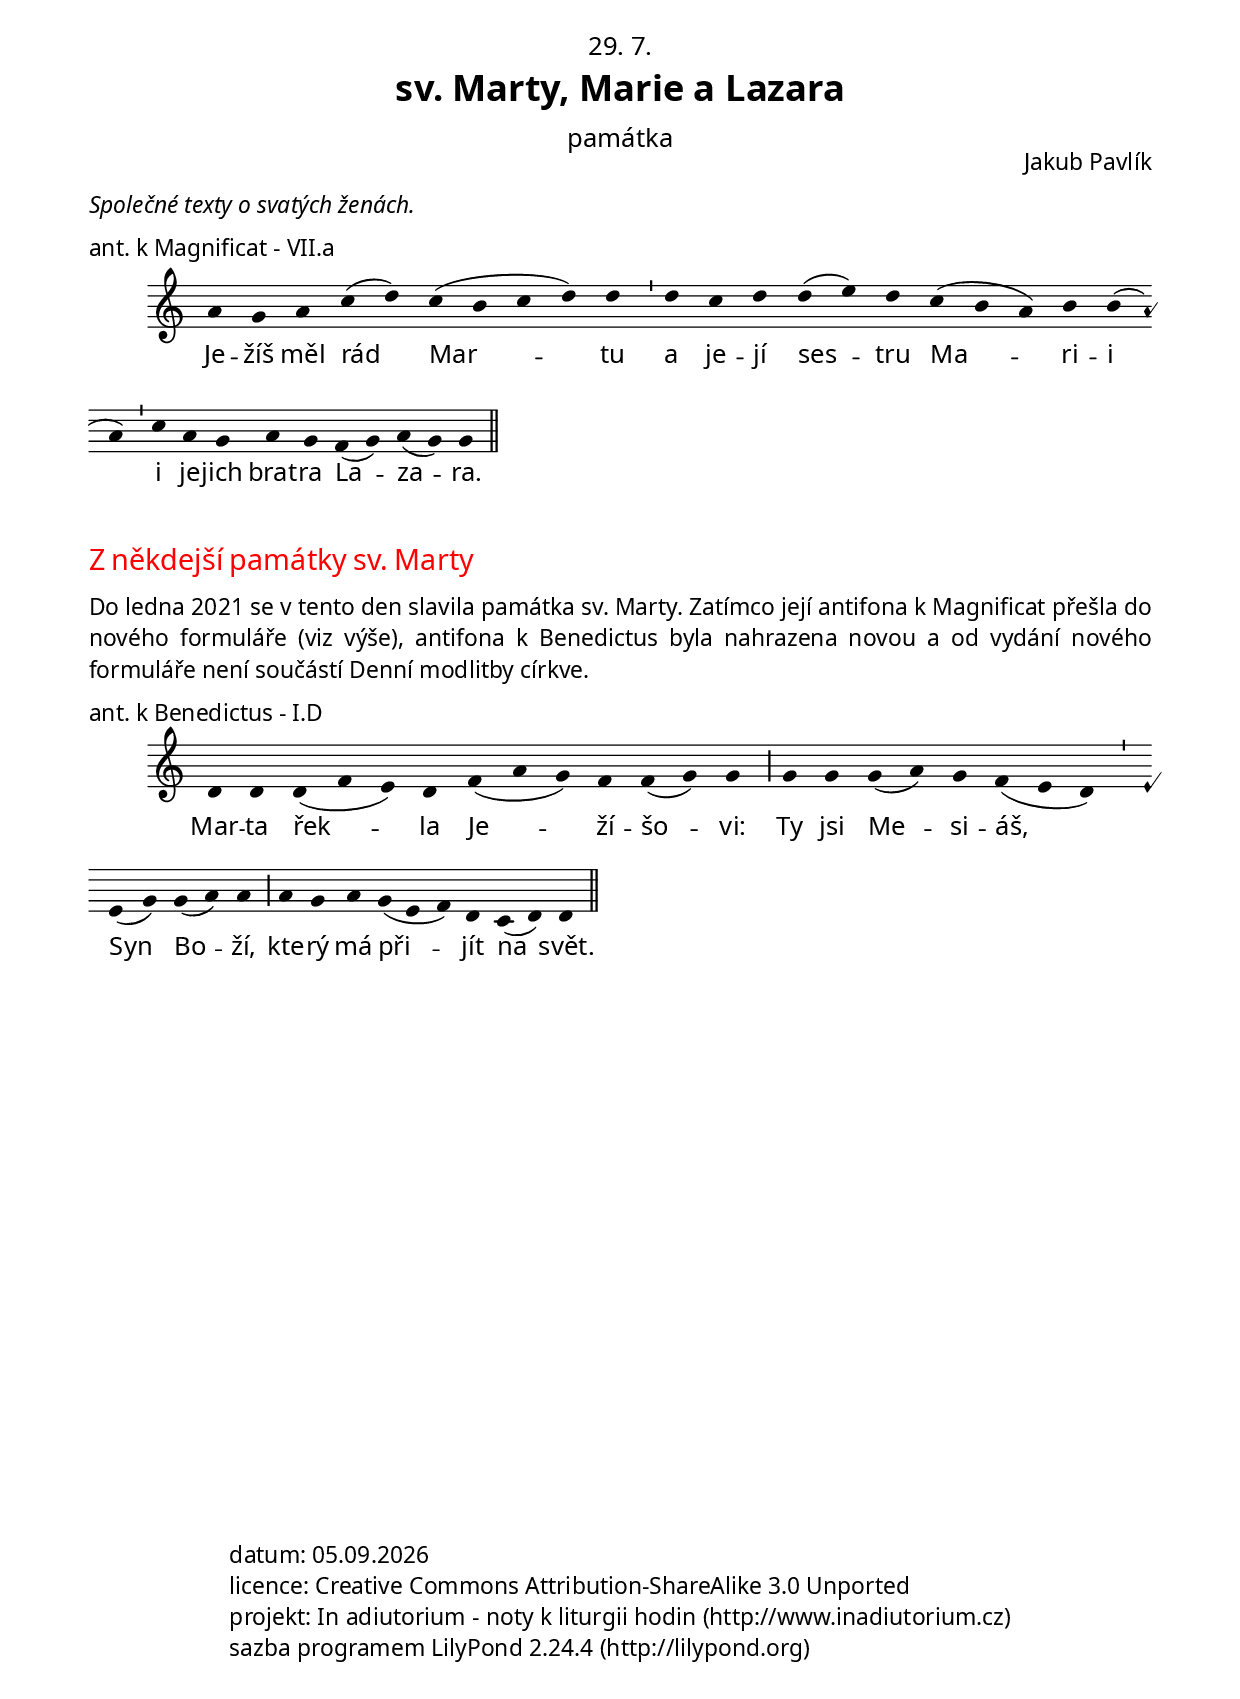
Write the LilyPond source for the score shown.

\version "2.15.40"

\include "../spolecne.ly"
\include "../dilyresponsorii.ly"

\header {
  title = \markup\titleSvatek
            "sv. Marty, Marie a Lazara"
            památka
            "29. 7."
  composer = "Jakub Pavlík"
}

\markup\communia #'(#:zena)

\score {
  \relative c' {
    \choralniRezim

  }
  \addlyrics {
    Je -- žíš ob -- rá -- til oči vzhů -- ru
    a za -- vo -- lal moc -- ným hla -- sem:
    La -- za -- re, pojď ven!
  }
  \header {
    quid = "ant. k Benedictus"
    modus = "I"
    differentia = "D"
    psalmus = ""
    id = "aben"
    piece = \markup {\sestavTitulekBezZalmu}
  }
}

\score {
  \relative c'' {
    \choralniRezim
    a4 g a c( d) c( b c d) d \barMin
    d c d d( e) d c( b a) b b( a) \barMin
    c a g a g f( g) a( g) g \barFinalis
  }
  \addlyrics {
    Je -- žíš měl rád Mar -- tu
    a je -- jí ses -- tru Ma -- ri -- i
    i je -- jich brat -- ra La -- za -- ra.
  }
  \header {
    quid = "ant. k Magnificat"
    modus = "VII"
    differentia = "a"
    psalmus = ""
    placet = "_i_ v poslední části je nevhodně zvýrazněné"
    id = "amag"
    piece = \markup {\sestavTitulekBezZalmu}
  }
}

\markup\nadpisDen{Z někdejší památky sv. Marty}
\markup\justify{
  Do ledna 2021 se v tento den slavila památka sv. Marty.
  Zatímco její antifona k Magnificat přešla do nového formuláře (viz výše),
  antifona k Benedictus byla nahrazena novou
  a od vydání nového formuláře není součástí Denní modlitby církve.
}

\score {
  \relative c' {
    \choralniRezim
    d4 d d( f e) d f( a g) f f( g) g \barMaior
    g g g( a) g f( e d) \barMin e( g) g( a) a \barMaior
    a g a g( e f) d c( d) d \barFinalis
  }
  \addlyrics {
    Mar -- ta řek -- la Je -- ží -- šo -- vi:
    Ty jsi Me -- si -- áš, Syn Bo -- ží,
    kte -- rý má při -- jít na svět.
  }
  \header {
    quid = "ant. k Benedictus"
    modus = "I"
    differentia = "D"
    psalmus = ""
    id = "marta-aben"
    piece = \markup {\sestavTitulekBezZalmu}
  }
}